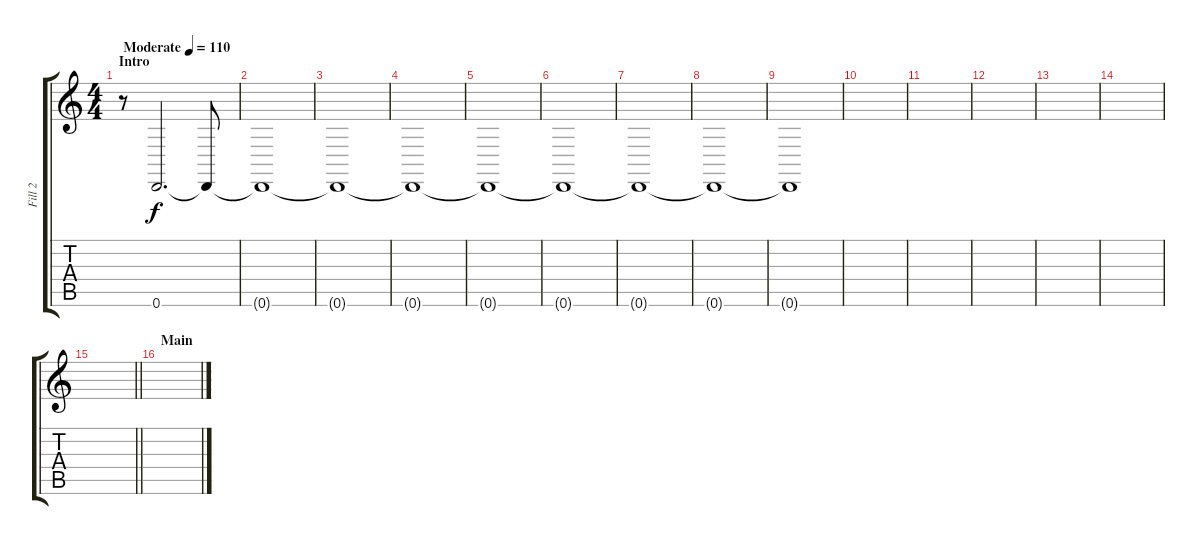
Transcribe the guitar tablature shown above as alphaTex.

\track ("Fill 2" "Fill 2") {instrument helicopter}
\staff {score tabs}
\tuning (D4 C4 G3 D3 G2 D2) {hide}
\ts (4 4)
\section ("" "Intro")
\tempo (110 "Moderate")
\clef g2
\ks c
r.8{dy f instrument helicopter} 0.6.2{d} 0.6{t}.8 |
0.6{t}.1 |
0.6{t}.1 |
0.6{t}.1 |
0.6{t}.1{volume 0} |
0.6{t}.1 |
0.6{t}.1 |
0.6{t}.1 |
0.6{t}.1 |
|
|
|
|
|
\barLineRight lightlight
|
\section ("" "Main")
